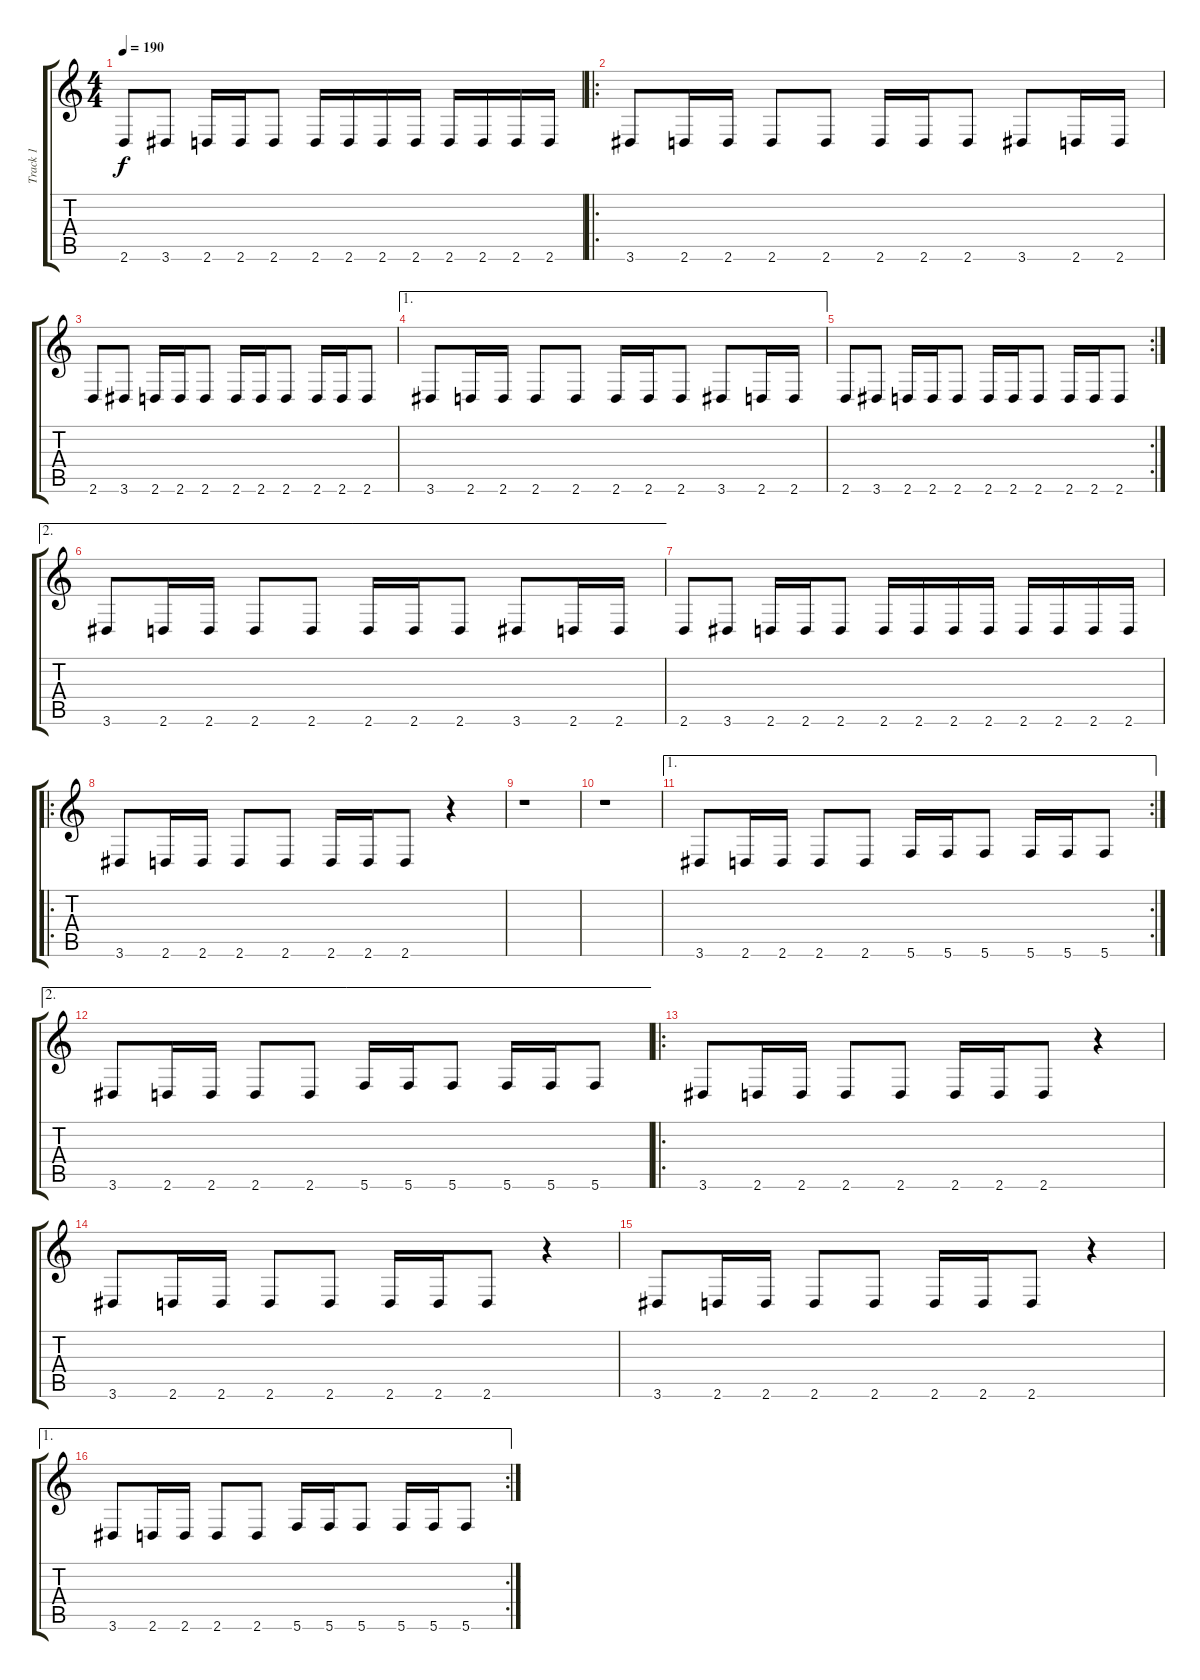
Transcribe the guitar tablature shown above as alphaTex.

\track ("Track 1" "Track 1") {instrument overdrivenguitar}
\staff {score tabs}
\tuning (C4 G3 Eb3 Bb2 F2 C2) {hide}
\ts (4 4)
\tempo 190
\clef g2
\ks c
2.6.8{dy f} 3.6.8 2.6.16 2.6.16 2.6.8 2.6.16 2.6.16 2.6.16 2.6.16 2.6.16 2.6.16 2.6.16 2.6.16 |
\ro
3.6.8 2.6.16 2.6.16 2.6.8 2.6.8 2.6.16 2.6.16 2.6.8 3.6.8 2.6.16 2.6.16 |
2.6.8 3.6.8 2.6.16 2.6.16 2.6.8 2.6.16 2.6.16 2.6.8 2.6.16 2.6.16 2.6.8 |
\ae 1
3.6.8 2.6.16 2.6.16 2.6.8 2.6.8 2.6.16 2.6.16 2.6.8 3.6.8 2.6.16 2.6.16 |
\rc 2
2.6.8 3.6.8 2.6.16 2.6.16 2.6.8 2.6.16 2.6.16 2.6.8 2.6.16 2.6.16 2.6.8 |
\ae 2
3.6.8 2.6.16 2.6.16 2.6.8 2.6.8 2.6.16 2.6.16 2.6.8 3.6.8 2.6.16 2.6.16 |
2.6.8 3.6.8 2.6.16 2.6.16 2.6.8 2.6.16 2.6.16 2.6.16 2.6.16 2.6.16 2.6.16 2.6.16 2.6.16 |
\ro
3.6.8 2.6.16 2.6.16 2.6.8 2.6.8 2.6.16 2.6.16 2.6.8 r.4 |
r.1 |
r.1 |
\ae 1
\rc 2
3.6.8 2.6.16 2.6.16 2.6.8 2.6.8 5.6.16 5.6.16 5.6.8 5.6.16 5.6.16 5.6.8 |
\ae 2
3.6.8 2.6.16 2.6.16 2.6.8 2.6.8 5.6.16 5.6.16 5.6.8 5.6.16 5.6.16 5.6.8 |
\ro
3.6.8 2.6.16 2.6.16 2.6.8 2.6.8 2.6.16 2.6.16 2.6.8 r.4 |
3.6.8 2.6.16 2.6.16 2.6.8 2.6.8 2.6.16 2.6.16 2.6.8 r.4 |
3.6.8 2.6.16 2.6.16 2.6.8 2.6.8 2.6.16 2.6.16 2.6.8 r.4 |
\ae 1
\rc 2
3.6.8 2.6.16 2.6.16 2.6.8 2.6.8 5.6.16 5.6.16 5.6.8 5.6.16 5.6.16 5.6.8
